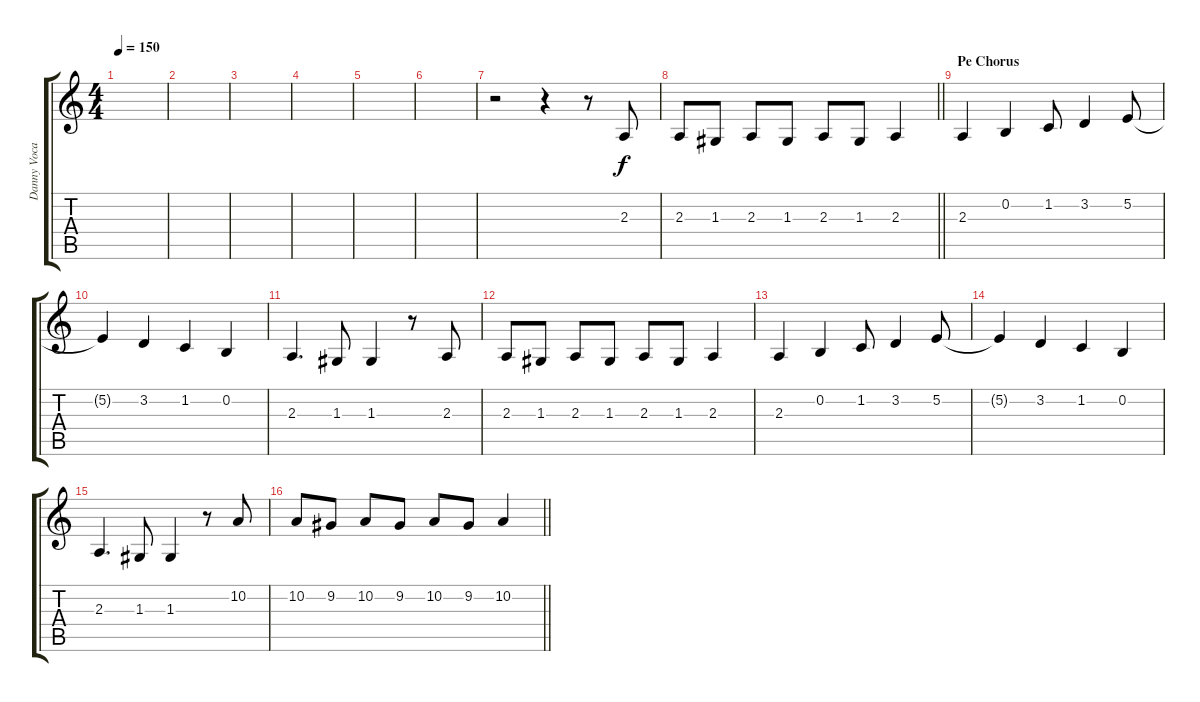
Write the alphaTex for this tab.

\track ("Danny Vocals" "Danny Voca") {instrument synthbrass1}
\staff {score tabs}
\tuning (E4 B3 G3 D3 A2 D2) {hide}
\ts (4 4)
\tempo 150
\clef g2
\ks c
|
|
|
|
|
|
r.2 r.4 r.8 2.3.8 |
\barLineRight lightlight
2.3.8 1.3.8 2.3.8 1.3.8 2.3.8 1.3.8 2.3.4 |
\section ("" "Pe Chorus")
2.3.4 0.2.4 1.2.8 3.2.4 5.2.8 |
5.2{t}.4 3.2.4 1.2.4 0.2.4 |
2.3.4{d} 1.3.8 1.3.4 r.8 2.3.8 |
2.3.8 1.3.8 2.3.8 1.3.8 2.3.8 1.3.8 2.3.4 |
2.3.4 0.2.4 1.2.8 3.2.4 5.2.8 |
5.2{t}.4 3.2.4 1.2.4 0.2.4 |
2.3.4{d} 1.3.8 1.3.4 r.8 10.2.8 |
\barLineRight lightlight
10.2.8 9.2.8 10.2.8 9.2.8 10.2.8 9.2.8 10.2.4
